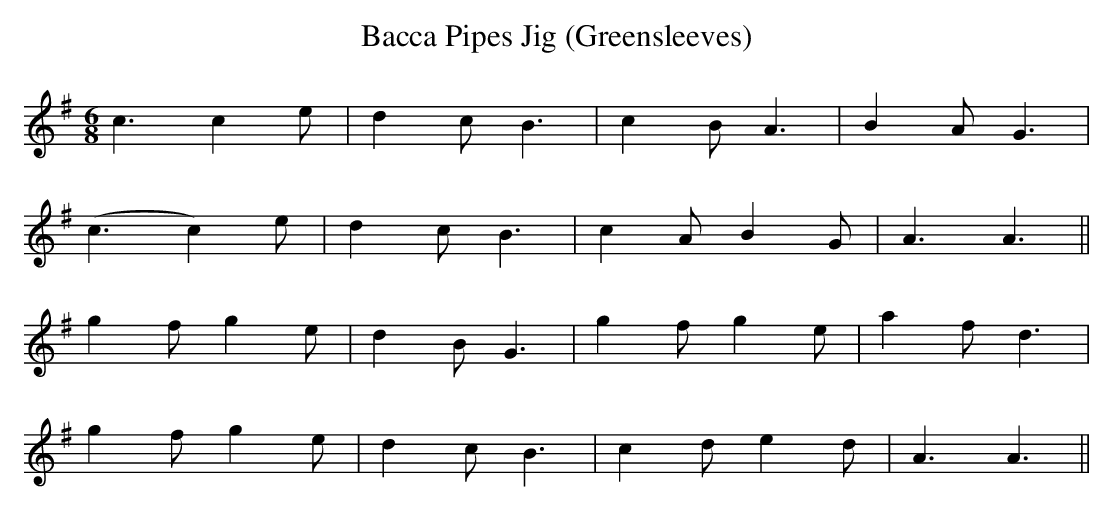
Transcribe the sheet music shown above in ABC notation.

X:1
T:Bacca Pipes Jig (Greensleeves)
M:6/8
L:1/8
K:A Dorian
c3 c2e|d2c B3|c2B A3|B2A G3|
(c3 c2)e|d2c B3|c2A B2G|A3 A3||
g2f g2e|d2B G3|g2f g2e|a2f d3|
g2f g2e|d2c B3|c2d e2d|A3 A3||
